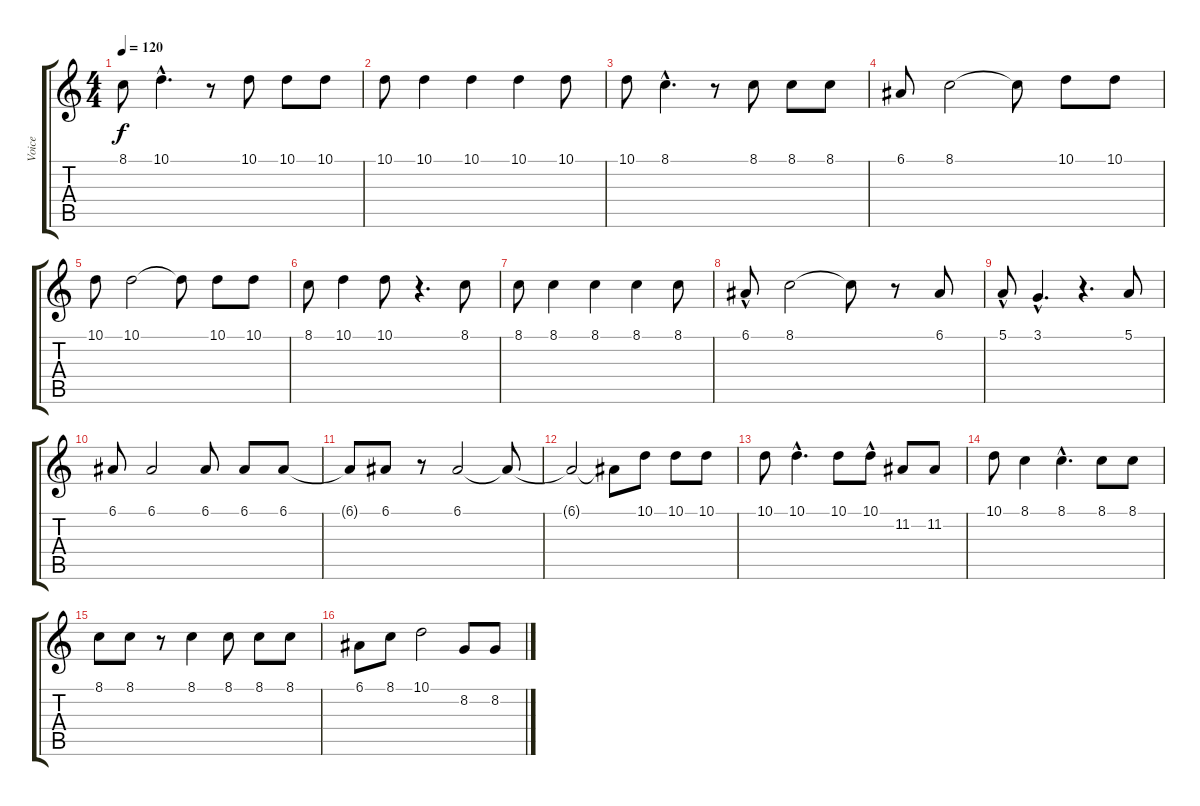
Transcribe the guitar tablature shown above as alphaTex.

\track ("Voice" "Voice") {instrument synthvoice}
\staff {score tabs}
\tuning (E4 B3 G3 D3 A2 E2) {hide}
\ts (4 4)
\tempo 120
\clef g2
\ks c
8.1.8{dy f} 10.1{hac}.4{d} r.8 10.1.8 10.1.8 10.1.8 |
10.1.8 10.1.4 10.1.4 10.1.4 10.1.8 |
10.1.8 8.1{hac}.4{d} r.8 8.1.8 8.1.8 8.1.8 |
6.1.8 8.1.2 8.1{t}.8 10.1.8 10.1.8 |
10.1.8 10.1.2 10.1{t}.8 10.1.8 10.1.8 |
8.1.8 10.1.4 10.1.8 r.4{d} 8.1.8 |
8.1.8 8.1.4 8.1.4 8.1.4 8.1.8 |
6.1{hac}.8 8.1.2 8.1{t}.8 r.8 6.1.8 |
5.1{hac}.8 3.1{hac}.4{d} r.4{d} 5.1.8 |
6.1.8 6.1.2 6.1.8 6.1.8 6.1.8 |
6.1{t}.8 6.1.8 r.8 6.1.2 6.1{t}.8 |
6.1{t}.2 6.1{t}.8 10.1.8 10.1.8 10.1.8 |
10.1.8 10.1{hac}.4{d} 10.1.8 10.1{hac}.8 11.2.8 11.2.8 |
10.1.8 8.1.4 8.1{hac}.4{d} 8.1.8 8.1.8 |
8.1.8 8.1.8 r.8 8.1.4 8.1.8 8.1.8 8.1.8 |
6.1.8 8.1.8 10.1.2 8.2.8 8.2.8
